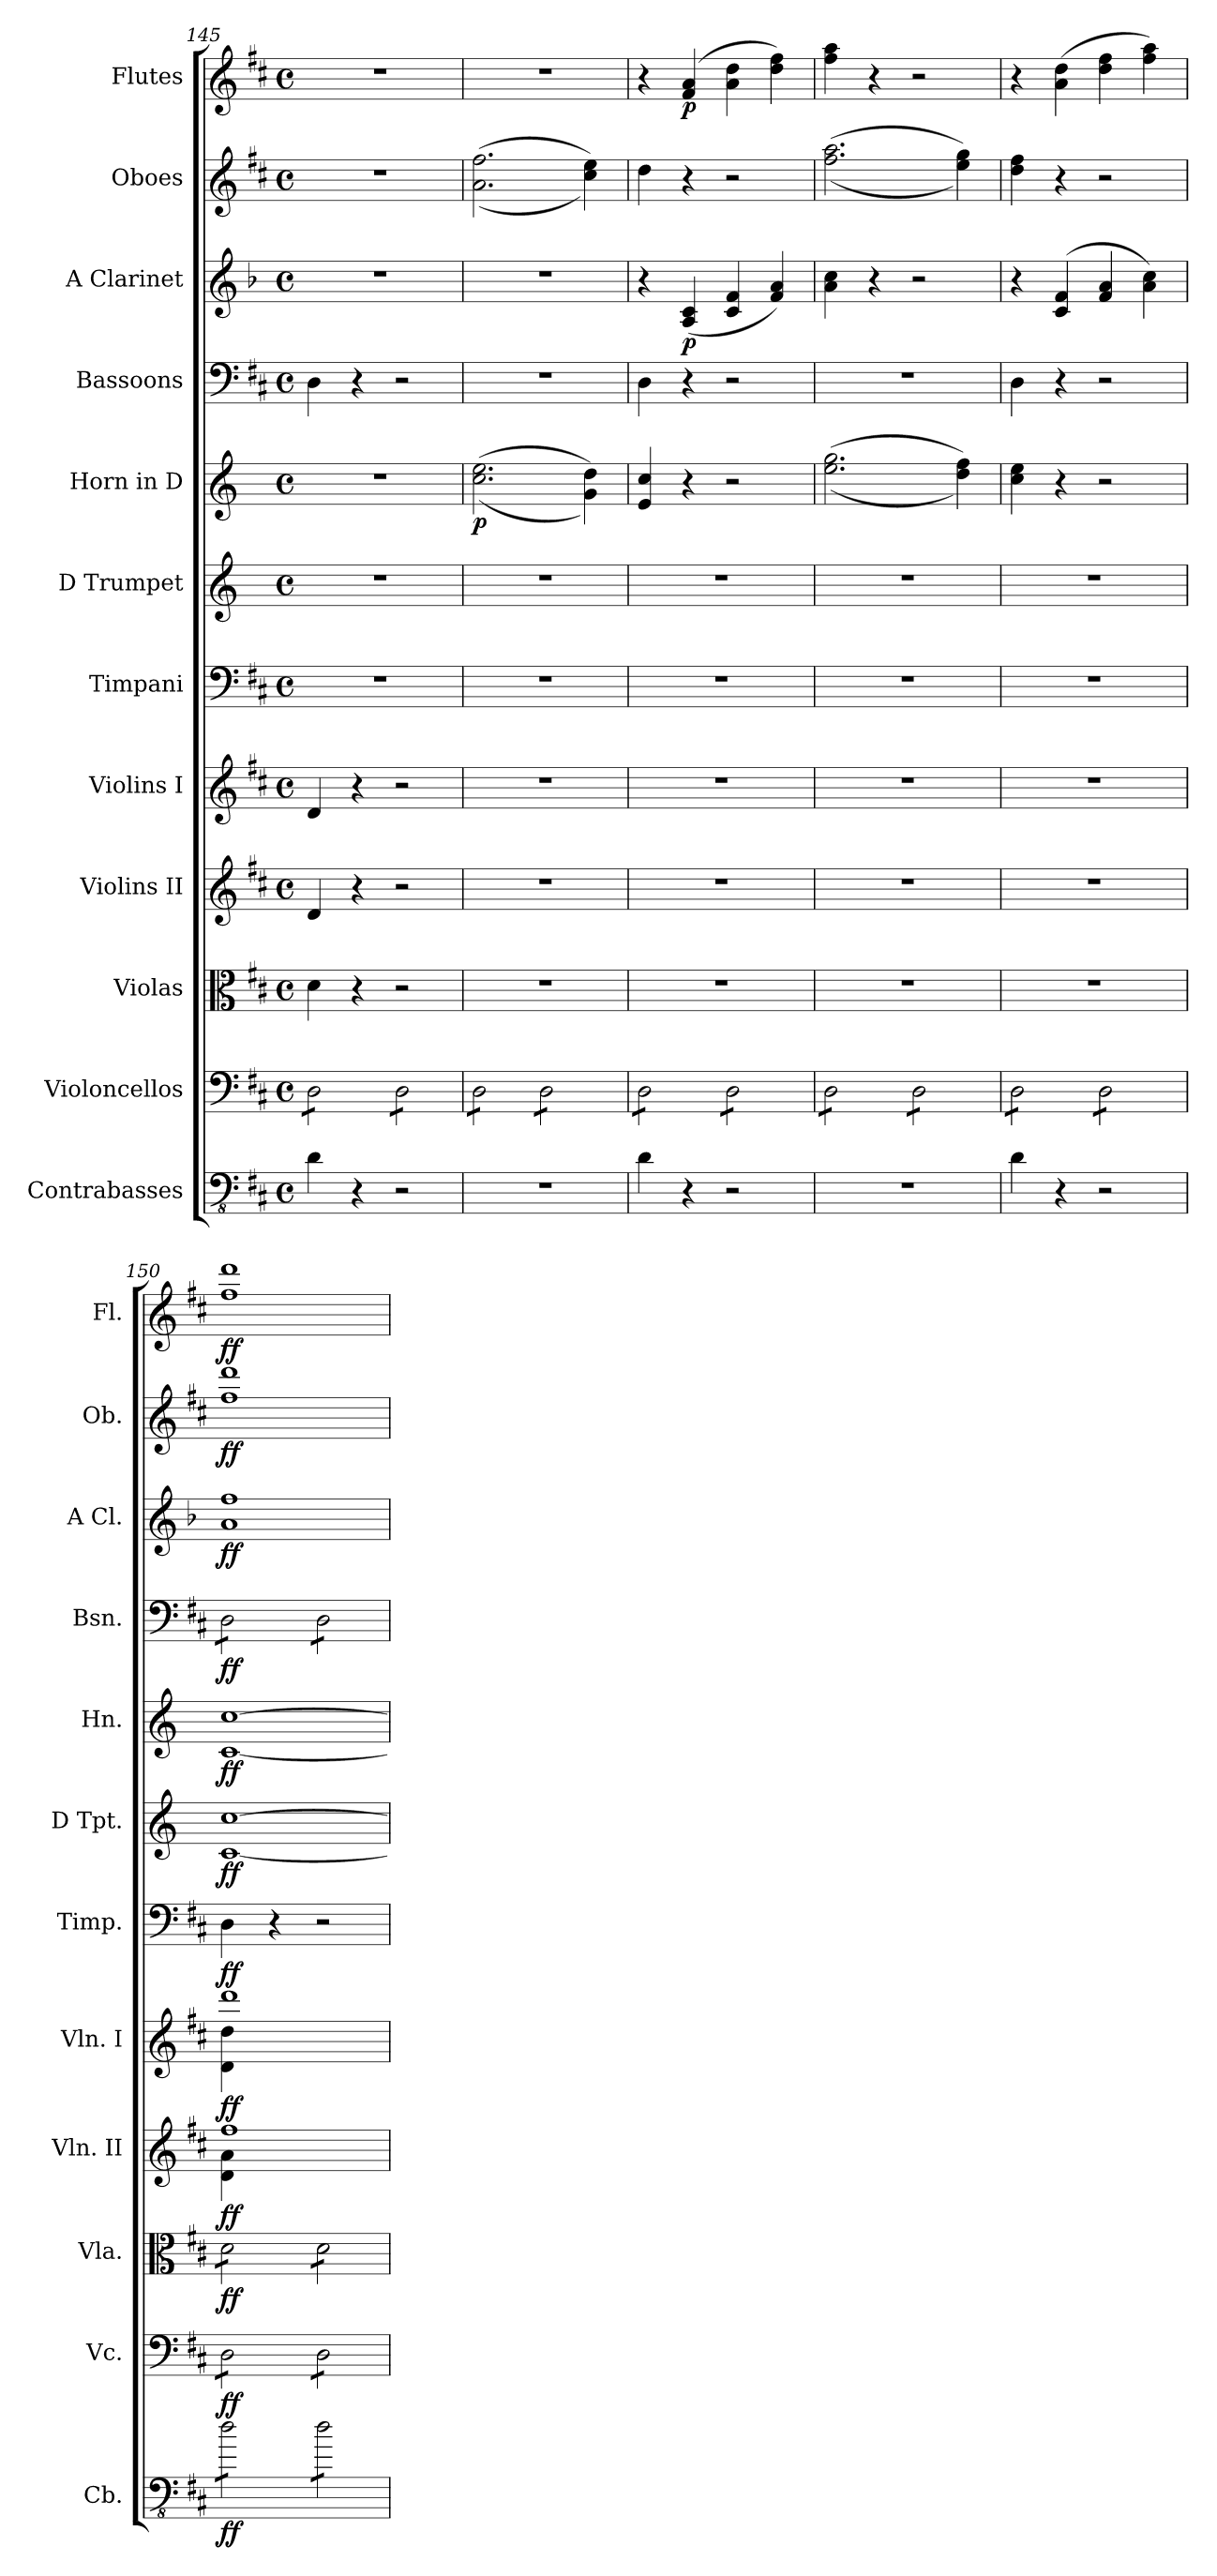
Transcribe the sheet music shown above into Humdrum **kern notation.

**kern	**dynam	**kern	**dynam	**kern	**dynam	**kern	**dynam	**kern	**dynam	**kern	**dynam	**kern	**dynam	**kern	**dynam	**kern	**dynam	**kern	**dynam	**kern	**dynam	**kern	**dynam
*part12	*part12	*part11	*part11	*part10	*part10	*part9	*part9	*part8	*part8	*part7	*part7	*part6	*part6	*part5	*part5	*part4	*part4	*part3	*part3	*part2	*part2	*part1	*part1
*staff12	*staff12	*staff11	*staff11	*staff10	*staff10	*staff9	*staff9	*staff8	*staff8	*staff7	*staff7	*staff6	*staff6	*staff5	*staff5	*staff4	*staff4	*staff3	*staff3	*staff2	*staff2	*staff1	*staff1
*I"Contrabasses	*	*I"Violoncellos	*	*I"Violas	*	*I"Violins II	*	*I"Violins I	*	*I"Timpani	*	*I"D Trumpet	*	*I"Horn in D	*	*I"Bassoons	*	*I"A Clarinet	*	*I"Oboes	*	*I"Flutes	*
*I'Cb.	*	*I'Vc.	*	*I'Vla.	*	*I'Vln. II	*	*I'Vln. I	*	*I'Timp.	*	*I'D Tpt.	*	*I'Hn.	*	*I'Bsn.	*	*I'A Cl.	*	*I'Ob.	*	*I'Fl.	*
*clefFv4	*	*clefF4	*	*clefC3	*	*clefG2	*	*clefG2	*	*clefF4	*	*clefG2	*	*clefG2	*	*clefF4	*	*clefG2	*	*clefG2	*	*clefG2	*
*ITrd7c12	*	*	*	*	*	*	*	*	*	*	*	*ITrd-1c-2	*	*ITrd6c10	*	*	*	*ITrd2c3	*	*	*	*	*
*k[f#c#]	*	*k[f#c#]	*	*k[f#c#]	*	*k[f#c#]	*	*k[f#c#]	*	*k[f#c#]	*	*k[f#c#]	*	*k[f#c#]	*	*k[f#c#]	*	*k[f#c#]	*	*k[f#c#]	*	*k[f#c#]	*
*M4/4	*	*M4/4	*	*M4/4	*	*M4/4	*	*M4/4	*	*M4/4	*	*M4/4	*	*M4/4	*	*M4/4	*	*M4/4	*	*M4/4	*	*M4/4	*
*met(c)	*	*met(c)	*	*met(c)	*	*met(c)	*	*met(c)	*	*met(c)	*	*met(c)	*	*met(c)	*	*met(c)	*	*met(c)	*	*met(c)	*	*met(c)	*
=145	=145	=145	=145	=145	=145	=145	=145	=145	=145	=145	=145	=145	=145	=145	=145	=145	=145	=145	=145	=145	=145	=145	=145
*	*	*tremolo	*	*	*	*	*	*	*	*	*	*	*	*	*	*	*	*	*	*	*	*	*
4DD\	.	8D\L	.	4d\	.	4d/	.	4d/	.	1r	.	1r	.	1r	.	4D\	.	1r	.	1r	.	1r	.
.	.	8D\	.	.	.	.	.	.	.	.	.	.	.	.	.	.	.	.	.	.	.	.	.
4r	.	8D\	.	4r	.	4r	.	4r	.	.	.	.	.	.	.	4r	.	.	.	.	.	.	.
.	.	8D\J	.	.	.	.	.	.	.	.	.	.	.	.	.	.	.	.	.	.	.	.	.
2r	.	8D\L	.	2r	.	2r	.	2r	.	.	.	.	.	.	.	2r	.	.	.	.	.	.	.
.	.	8D\	.	.	.	.	.	.	.	.	.	.	.	.	.	.	.	.	.	.	.	.	.
.	.	8D\	.	.	.	.	.	.	.	.	.	.	.	.	.	.	.	.	.	.	.	.	.
.	.	8D\J	.	.	.	.	.	.	.	.	.	.	.	.	.	.	.	.	.	.	.	.	.
=146	=146	=146	=146	=146	=146	=146	=146	=146	=146	=146	=146	=146	=146	=146	=146	=146	=146	=146	=146	=146	=146	=146	=146
!	!	!	!	!	!	!	!	!	!	!	!	!	!	!	!LO:DY:b	!	!	!	!	!	!	!	!
1r	.	8D\L	.	1r	.	1r	.	1r	.	1r	.	1r	.	(<(>2.d\ 2.f#\	p	1r	.	1r	.	(<(>2.a\ 2.ff#\	.	1r	.
.	.	8D\	.	.	.	.	.	.	.	.	.	.	.	.	.	.	.	.	.	.	.	.	.
.	.	8D\	.	.	.	.	.	.	.	.	.	.	.	.	.	.	.	.	.	.	.	.	.
.	.	8D\J	.	.	.	.	.	.	.	.	.	.	.	.	.	.	.	.	.	.	.	.	.
.	.	8D\L	.	.	.	.	.	.	.	.	.	.	.	.	.	.	.	.	.	.	.	.	.
.	.	8D\	.	.	.	.	.	.	.	.	.	.	.	.	.	.	.	.	.	.	.	.	.
.	.	8D\	.	.	.	.	.	.	.	.	.	.	.	4A\ 4e\))	.	.	.	.	.	4cc#\ 4ee\))	.	.	.
.	.	8D\J	.	.	.	.	.	.	.	.	.	.	.	.	.	.	.	.	.	.	.	.	.
=147	=147	=147	=147	=147	=147	=147	=147	=147	=147	=147	=147	=147	=147	=147	=147	=147	=147	=147	=147	=147	=147	=147	=147
4DD\	.	8D\L	.	1r	.	1r	.	1r	.	1r	.	1r	.	4F#/ 4d/	.	4D\	.	4r	.	4dd\	.	4r	.
.	.	8D\	.	.	.	.	.	.	.	.	.	.	.	.	.	.	.	.	.	.	.	.	.
!	!	!	!	!	!	!	!	!	!	!	!	!	!	!	!	!	!	!	!LO:DY:b	!	!	!	!LO:DY:b
4r	.	8D\	.	.	.	.	.	.	.	.	.	.	.	4r	.	4r	.	(<4F#/ 4A/	p	4r	.	(>4f#/ 4a/	p
.	.	8D\J	.	.	.	.	.	.	.	.	.	.	.	.	.	.	.	.	.	.	.	.	.
2r	.	8D\L	.	.	.	.	.	.	.	.	.	.	.	2r	.	2r	.	4A/ 4d/	.	2r	.	4a\ 4dd\	.
.	.	8D\	.	.	.	.	.	.	.	.	.	.	.	.	.	.	.	.	.	.	.	.	.
.	.	8D\	.	.	.	.	.	.	.	.	.	.	.	.	.	.	.	4d/ 4f#/)	.	.	.	4dd\ 4ff#\)	.
.	.	8D\J	.	.	.	.	.	.	.	.	.	.	.	.	.	.	.	.	.	.	.	.	.
=148	=148	=148	=148	=148	=148	=148	=148	=148	=148	=148	=148	=148	=148	=148	=148	=148	=148	=148	=148	=148	=148	=148	=148
1r	.	8D\L	.	1r	.	1r	.	1r	.	1r	.	1r	.	(<(>2.f#\ 2.a\	.	1r	.	4f#\ 4a\	.	(<(>2.ff#\ 2.aa\	.	4ff#\ 4aa\	.
.	.	8D\	.	.	.	.	.	.	.	.	.	.	.	.	.	.	.	.	.	.	.	.	.
.	.	8D\	.	.	.	.	.	.	.	.	.	.	.	.	.	.	.	4r	.	.	.	4r	.
.	.	8D\J	.	.	.	.	.	.	.	.	.	.	.	.	.	.	.	.	.	.	.	.	.
.	.	8D\L	.	.	.	.	.	.	.	.	.	.	.	.	.	.	.	2r	.	.	.	2r	.
.	.	8D\	.	.	.	.	.	.	.	.	.	.	.	.	.	.	.	.	.	.	.	.	.
.	.	8D\	.	.	.	.	.	.	.	.	.	.	.	4e\ 4g\))	.	.	.	.	.	4ee\ 4gg\))	.	.	.
.	.	8D\J	.	.	.	.	.	.	.	.	.	.	.	.	.	.	.	.	.	.	.	.	.
=149	=149	=149	=149	=149	=149	=149	=149	=149	=149	=149	=149	=149	=149	=149	=149	=149	=149	=149	=149	=149	=149	=149	=149
4DD\	.	8D\L	.	1r	.	1r	.	1r	.	1r	.	1r	.	4d\ 4f#\	.	4D\	.	4r	.	4dd\ 4ff#\	.	4r	.
.	.	8D\	.	.	.	.	.	.	.	.	.	.	.	.	.	.	.	.	.	.	.	.	.
4r	.	8D\	.	.	.	.	.	.	.	.	.	.	.	4r	.	4r	.	(>4A/ 4d/	.	4r	.	(>4a\ 4dd\	.
.	.	8D\J	.	.	.	.	.	.	.	.	.	.	.	.	.	.	.	.	.	.	.	.	.
2r	.	8D\L	.	.	.	.	.	.	.	.	.	.	.	2r	.	2r	.	4d/ 4f#/	.	2r	.	4dd\ 4ff#\	.
.	.	8D\	.	.	.	.	.	.	.	.	.	.	.	.	.	.	.	.	.	.	.	.	.
.	.	8D\	.	.	.	.	.	.	.	.	.	.	.	.	.	.	.	4f#\ 4a\)	.	.	.	4ff#\ 4aa\)	.
.	.	8D\J	.	.	.	.	.	.	.	.	.	.	.	.	.	.	.	.	.	.	.	.	.
!!LO:PB:g=z
=150	=150	=150	=150	=150	=150	=150	=150	=150	=150	=150	=150	=150	=150	=150	=150	=150	=150	=150	=150	=150	=150	=150	=150
*	*	*	*	*	*	*^	*	*^	*	*	*	*	*	*	*	*	*	*	*	*	*	*	*
!	!LO:DY:b	!	!LO:DY:b	!	!LO:DY:b	!	!	!LO:DY:b	!	!	!LO:DY:b	!	!LO:DY:b	!	!LO:DY:b	!	!LO:DY:b	!	!LO:DY:b	!	!LO:DY:b	!	!LO:DY:b	!	!LO:DY:b
*tremolo	*	*	*	*	*	*	*	*	*	*	*	*	*	*	*	*	*	*	*	*	*	*	*	*	*
*	*	*	*	*tremolo	*	*	*	*	*	*	*	*	*	*	*	*	*	*	*	*	*	*	*	*	*
*	*	*	*	*	*	*	*	*	*	*	*	*	*	*	*	*	*	*tremolo	*	*	*	*	*	*	*
8D\L	ff	8D\L	ff	8d\L	ff	1ff#	4d\ 4a\	ff	1ddd	4d\ 4dd\	ff	4D\	ff	[1d [1dd	ff	[1D [1d	ff	8D\L	ff	1f# 1dd	ff	1ff# 1ddd	ff	1ff# 1ddd	ff
8D\	.	8D\	.	8d\	.	.	.	.	.	.	.	.	.	.	.	.	.	8D\	.	.	.	.	.	.	.
8D\	.	8D\	.	8d\	.	.	2.ryy	.	.	2.ryy	.	4r	.	.	.	.	.	8D\	.	.	.	.	.	.	.
8D\J	.	8D\J	.	8d\J	.	.	.	.	.	.	.	.	.	.	.	.	.	8D\J	.	.	.	.	.	.	.
8D\L	.	8D\L	.	8d\L	.	.	.	.	.	.	.	2r	.	.	.	.	.	8D\L	.	.	.	.	.	.	.
8D\	.	8D\	.	8d\	.	.	.	.	.	.	.	.	.	.	.	.	.	8D\	.	.	.	.	.	.	.
8D\	.	8D\	.	8d\	.	.	.	.	.	.	.	.	.	.	.	.	.	8D\	.	.	.	.	.	.	.
8D\J	.	8D\J	.	8d\J	.	.	.	.	.	.	.	.	.	.	.	.	.	8D\J	.	.	.	.	.	.	.
*	*	*	*	*	*	*	*	*	*	*	*	*	*	*	*	*	*	*Xtremolo	*	*	*	*	*	*	*
*	*	*	*	*Xtremolo	*	*	*	*	*	*	*	*	*	*	*	*	*	*	*	*	*	*	*	*	*
*	*	*Xtremolo	*	*	*	*	*	*	*	*	*	*	*	*	*	*	*	*	*	*	*	*	*	*	*
*Xtremolo	*	*	*	*	*	*	*	*	*	*	*	*	*	*	*	*	*	*	*	*	*	*	*	*	*
*	*	*	*	*	*	*v	*v	*	*	*	*	*	*	*	*	*	*	*	*	*	*	*	*	*	*
*	*	*	*	*	*	*	*	*v	*v	*	*	*	*	*	*	*	*	*	*	*	*	*	*	*
=	=	=	=	=	=	=	=	=	=	=	=	=	=	=	=	=	=	=	=	=	=	=	=
*-	*-	*-	*-	*-	*-	*-	*-	*-	*-	*-	*-	*-	*-	*-	*-	*-	*-	*-	*-	*-	*-	*-	*-
